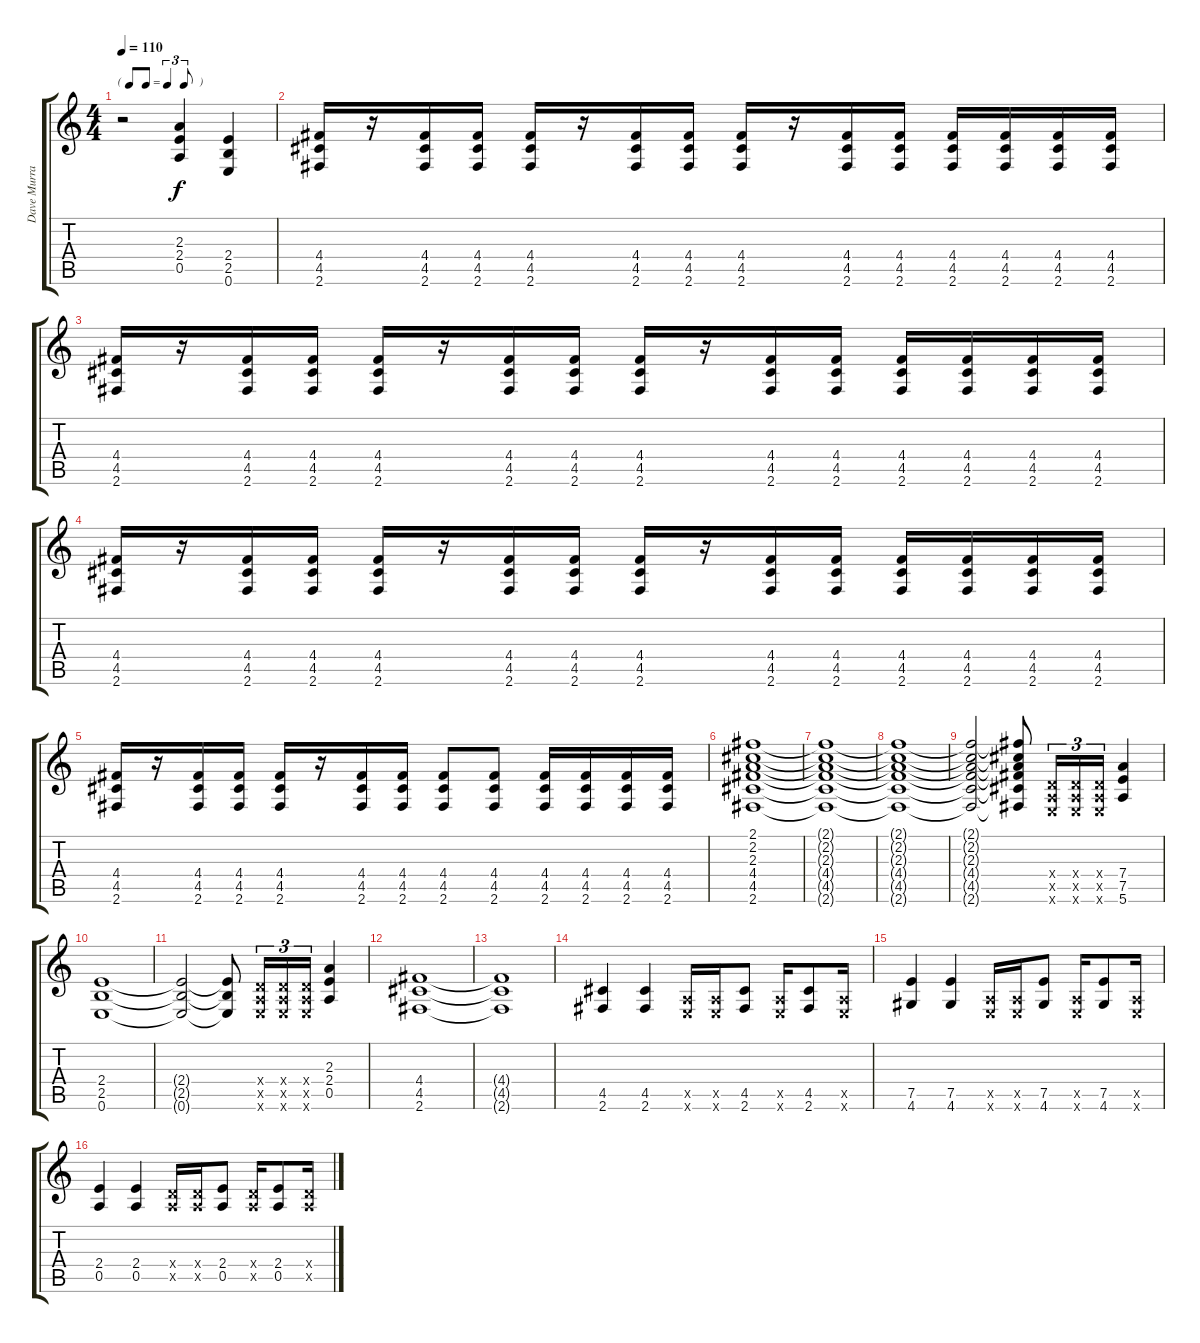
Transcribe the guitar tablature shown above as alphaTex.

\track ("Dave Murray" "Dave Murra") {instrument overdrivenguitar}
\staff {score tabs}
\tuning (E4 B3 G3 D3 A2 E2) {hide}
\ts (4 4)
\tf triplet8th
\tempo 110
\clef g2
\ks c
r.2{dy f instrument overdrivenguitar} (2.3 2.4 0.5).4 (2.4 2.5 0.6).4 |
(4.4 4.5 2.6).16 r.16 (4.4 4.5 2.6).16 (4.4 4.5 2.6).16 (4.4 4.5 2.6).16 r.16 (4.4 4.5 2.6).16 (4.4 4.5 2.6).16 (4.4 4.5 2.6).16 r.16 (4.4 4.5 2.6).16 (4.4 4.5 2.6).16 (4.4 4.5 2.6).16 (4.4 4.5 2.6).16 (4.4 4.5 2.6).16 (4.4 4.5 2.6).16 |
(4.4 4.5 2.6).16 r.16 (4.4 4.5 2.6).16 (4.4 4.5 2.6).16 (4.4 4.5 2.6).16 r.16 (4.4 4.5 2.6).16 (4.4 4.5 2.6).16 (4.4 4.5 2.6).16 r.16 (4.4 4.5 2.6).16 (4.4 4.5 2.6).16 (4.4 4.5 2.6).16 (4.4 4.5 2.6).16 (4.4 4.5 2.6).16 (4.4 4.5 2.6).16 |
(4.4 4.5 2.6).16 r.16 (4.4 4.5 2.6).16 (4.4 4.5 2.6).16 (4.4 4.5 2.6).16 r.16 (4.4 4.5 2.6).16 (4.4 4.5 2.6).16 (4.4 4.5 2.6).16 r.16 (4.4 4.5 2.6).16 (4.4 4.5 2.6).16 (4.4 4.5 2.6).16 (4.4 4.5 2.6).16 (4.4 4.5 2.6).16 (4.4 4.5 2.6).16 |
(4.4 4.5 2.6).16 r.16 (4.4 4.5 2.6).16 (4.4 4.5 2.6).16 (4.4 4.5 2.6).16 r.16 (4.4 4.5 2.6).16 (4.4 4.5 2.6).16 (4.4 4.5 2.6).8 (4.4 4.5 2.6).8 (4.4 4.5 2.6).16 (4.4 4.5 2.6).16 (4.4 4.5 2.6).16 (4.4 4.5 2.6).16 |
(2.1 2.2 2.3 4.4 4.5 2.6).1 |
(2.1{t} 2.2{t} 2.3{t} 4.4{t} 4.5{t} 2.6{t}).1 |
(2.1{t} 2.2{t} 2.3{t} 4.4{t} 4.5{t} 2.6{t}).1 |
(2.1{t} 2.2{t} 2.3{t} 4.4{t} 4.5{t} 2.6{t}).2 (2.1{t} 2.2{t} 2.3{t} 4.4{t} 4.5{t} 2.6{t}).8 (0.4{x} 0.5{x} 0.6{x}).16{tu (3 2)} (0.4{x} 0.5{x} 0.6{x}).16{tu (3 2)} (0.4{x} 0.5{x} 0.6{x}).16{tu (3 2)} (7.4 7.5 5.6).4 |
(2.4 2.5 0.6).1 |
(2.4{t} 2.5{t} 0.6{t}).2 (2.4{t} 2.5{t} 0.6{t}).8 (0.4{x} 0.5{x} 0.6{x}).16{tu (3 2)} (0.4{x} 0.5{x} 0.6{x}).16{tu (3 2)} (0.4{x} 0.5{x} 0.6{x}).16{tu (3 2)} (2.3 2.4 0.5).4 |
(4.4 4.5 2.6).1 |
(4.4{t} 4.5{t} 2.6{t}).1 |
(4.5 2.6).4 (4.5 2.6).4 (0.5{x} 0.6{x}).16 (0.5{x} 0.6{x}).16 (4.5 2.6).8 (0.5{x} 0.6{x}).16 (4.5 2.6).8 (0.5{x} 0.6{x}).16 |
(7.5 4.6).4 (7.5 4.6).4 (0.5{x} 0.6{x}).16 (0.5{x} 0.6{x}).16 (7.5 4.6).8 (0.5{x} 0.6{x}).16 (7.5 4.6).8 (0.5{x} 0.6{x}).16 |
(2.4 0.5).4 (2.4 0.5).4 (0.4{x} 0.5{x}).16 (0.4{x} 0.5{x}).16 (2.4 0.5).8 (0.4{x} 0.5{x}).16 (2.4 0.5).8 (0.4{x} 0.5{x}).16
